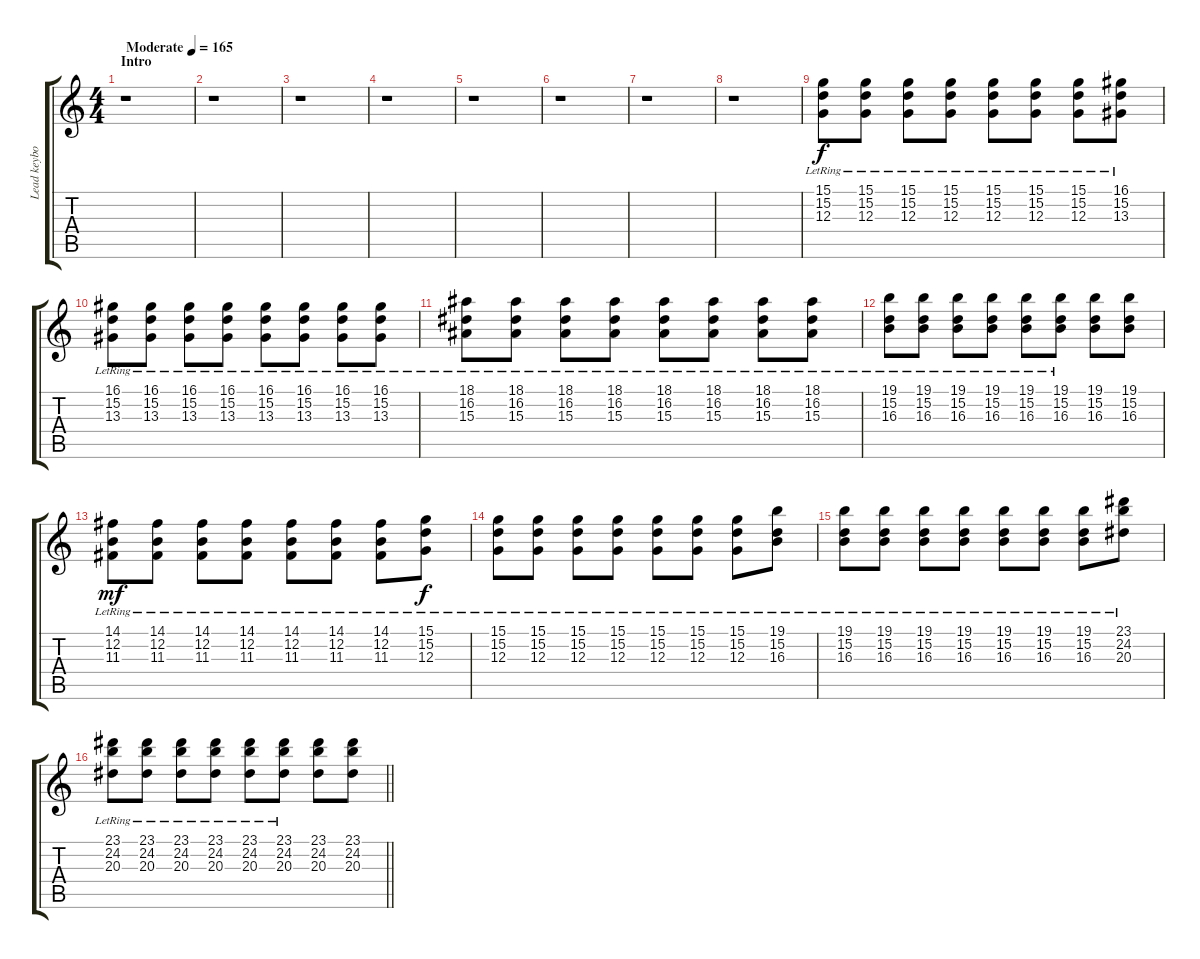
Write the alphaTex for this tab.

\track ("Lead keyboard" "Lead keybo") {instrument churchorgan}
\staff {score tabs}
\tuning (E4 B3 G3 D3 A2 D2) {hide}
\ts (4 4)
\section ("" "Intro")
\tempo (165 "Moderate")
\clef g2
\ks c
r.1{dy f instrument churchorgan} |
r.1 |
r.1 |
r.1 |
r.1 |
r.1 |
r.1 |
r.1 |
(15.1{lr} 15.2{lr} 12.3{lr}).8 (15.1{lr} 15.2{lr} 12.3{lr}).8 (15.1{lr} 15.2{lr} 12.3{lr}).8 (15.1{lr} 15.2{lr} 12.3{lr}).8 (15.1{lr} 15.2{lr} 12.3{lr}).8 (15.1{lr} 15.2{lr} 12.3{lr}).8 (15.1{lr} 15.2{lr} 12.3{lr}).8 (16.1{lr} 15.2{lr} 13.3{lr}).8 |
(16.1{lr} 15.2{lr} 13.3{lr}).8 (16.1{lr} 15.2{lr} 13.3{lr}).8 (16.1{lr} 15.2{lr} 13.3{lr}).8 (16.1{lr} 15.2{lr} 13.3{lr}).8 (16.1{lr} 15.2{lr} 13.3{lr}).8 (16.1{lr} 15.2{lr} 13.3{lr}).8 (16.1{lr} 15.2{lr} 13.3{lr}).8 (16.1{lr} 15.2{lr} 13.3{lr}).8 |
(18.1{lr} 16.2{lr} 15.3{lr}).8 (18.1{lr} 16.2{lr} 15.3{lr}).8 (18.1{lr} 16.2{lr} 15.3{lr}).8 (18.1{lr} 16.2{lr} 15.3{lr}).8 (18.1{lr} 16.2{lr} 15.3{lr}).8 (18.1{lr} 16.2{lr} 15.3{lr}).8 (18.1{lr} 16.2{lr} 15.3{lr}).8 (18.1{lr} 16.2{lr} 15.3{lr}).8 |
(19.1{lr} 15.2{lr} 16.3{lr}).8 (19.1{lr} 15.2{lr} 16.3{lr}).8 (19.1{lr} 15.2{lr} 16.3{lr}).8 (19.1{lr} 15.2{lr} 16.3{lr}).8 (19.1{lr} 15.2{lr} 16.3{lr}).8 (19.1{lr} 15.2{lr} 16.3{lr}).8 (19.1 15.2 16.3).8 (19.1 15.2 16.3).8 |
(14.1{lr} 12.2{lr} 11.3{lr}).8{dy mf} (14.1{lr} 12.2{lr} 11.3{lr}).8 (14.1{lr} 12.2{lr} 11.3{lr}).8 (14.1{lr} 12.2{lr} 11.3{lr}).8 (14.1{lr} 12.2{lr} 11.3{lr}).8 (14.1{lr} 12.2{lr} 11.3{lr}).8 (14.1{lr} 12.2{lr} 11.3{lr}).8 (15.1{lr} 15.2{lr} 12.3{lr}).8{dy f} |
(15.1{lr} 15.2{lr} 12.3{lr}).8 (15.1{lr} 15.2{lr} 12.3{lr}).8 (15.1{lr} 15.2{lr} 12.3{lr}).8 (15.1{lr} 15.2{lr} 12.3{lr}).8 (15.1{lr} 15.2{lr} 12.3{lr}).8 (15.1{lr} 15.2{lr} 12.3{lr}).8 (15.1{lr} 15.2{lr} 12.3{lr}).8 (19.1{lr} 15.2{lr} 16.3{lr}).8 |
(19.1{lr} 15.2{lr} 16.3{lr}).8 (19.1{lr} 15.2{lr} 16.3{lr}).8 (19.1{lr} 15.2{lr} 16.3{lr}).8 (19.1{lr} 15.2{lr} 16.3{lr}).8 (19.1{lr} 15.2{lr} 16.3{lr}).8 (19.1{lr} 15.2{lr} 16.3{lr}).8 (19.1{lr} 15.2{lr} 16.3{lr}).8 (23.1{lr} 24.2{lr} 20.3{lr}).8 |
\barLineRight lightlight
(23.1{lr} 24.2{lr} 20.3{lr}).8 (23.1{lr} 24.2{lr} 20.3{lr}).8 (23.1{lr} 24.2{lr} 20.3{lr}).8 (23.1{lr} 24.2{lr} 20.3{lr}).8 (23.1{lr} 24.2{lr} 20.3{lr}).8 (23.1{lr} 24.2{lr} 20.3{lr}).8 (23.1 24.2 20.3).8 (23.1 24.2 20.3).8
